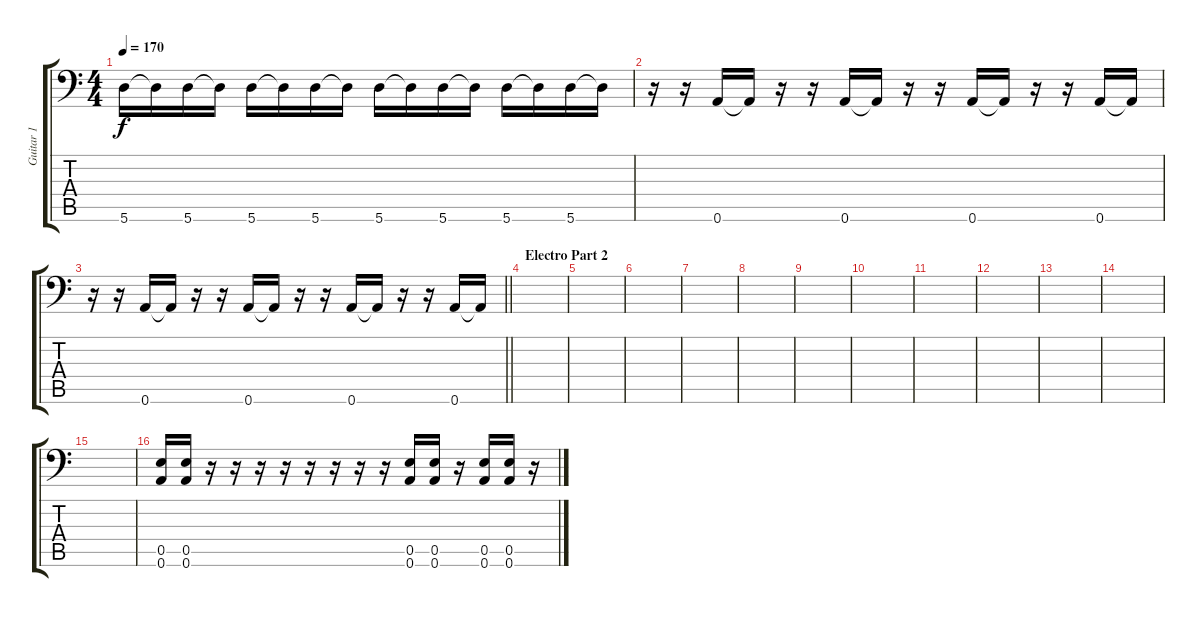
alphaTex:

\track ("Guitar 1" "Guitar 1") {instrument distortionguitar}
\staff {score tabs}
\tuning (B3 Gb3 D3 A2 E2 A1) {hide}
\ts (4 4)
\tempo 170
\clef f4
\ks c
5.6.16{dy f} 5.6{t}.16 5.6.16 5.6{t}.16 5.6.16 5.6{t}.16 5.6.16 5.6{t}.16 5.6.16 5.6{t}.16 5.6.16 5.6{t}.16 5.6.16 5.6{t}.16 5.6.16 5.6{t}.16 |
r.16 r.16 0.6.16 0.6{t}.16 r.16 r.16 0.6.16 0.6{t}.16 r.16 r.16 0.6.16 0.6{t}.16 r.16 r.16 0.6.16 0.6{t}.16 |
\barLineRight lightlight
r.16 r.16 0.6.16 0.6{t}.16 r.16 r.16 0.6.16 0.6{t}.16 r.16 r.16 0.6.16 0.6{t}.16 r.16 r.16 0.6.16 0.6{t}.16 |
\section ("" "Electro Part 2")
|
|
|
|
|
|
|
|
|
|
|
|
(0.5 0.6).16 (0.5 0.6).16 r.16 r.16 r.16 r.16 r.16 r.16 r.16 r.16 (0.5 0.6).16 (0.5 0.6).16 r.16 (0.5 0.6).16 (0.5 0.6).16 r.16
